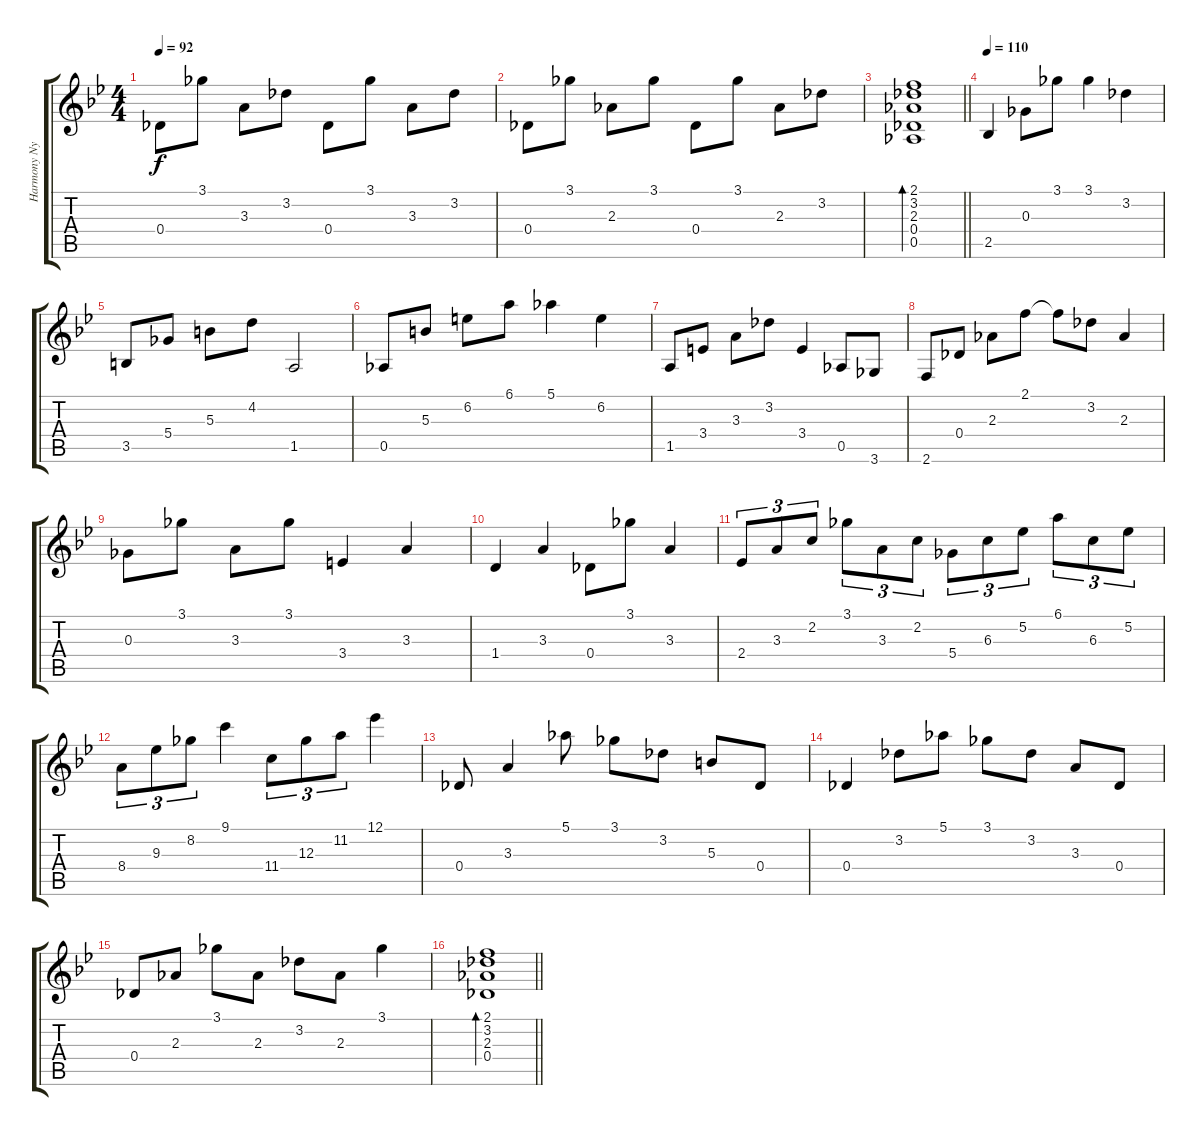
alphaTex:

\track ("Harmony Nylon" "Harmony Ny") {instrument acousticguitarnylon}
\staff {score tabs}
\tuning (Eb4 Bb3 Gb3 Db3 Ab2 Eb2) {hide}
\ts (4 4)
\tempo 92
\clef g2
\ks bb
0.4.8{dy f} 3.1.8 3.3.8 3.2.8 0.4.8 3.1.8 3.3.8 3.2.8 |
0.4.8 3.1.8 2.3.8 3.1.8 0.4.8 3.1.8 2.3.8 3.2.8 |
\barLineRight lightlight
(2.1 3.2 2.3 0.4 0.5).1{bd 30} |
\tempo 110
2.5.4 0.3.8 3.1.8 3.1.4 3.2.4 |
3.5.8 5.4.8 5.3.8 4.2.8 1.5.2 |
0.5.8 5.3.8 6.2.8 6.1.8 5.1.4 6.2.4 |
1.5.8 3.4.8 3.3.8 3.2.8 3.4.4 0.5.8 3.6.8 |
2.6.8 0.4.8 2.3.8 2.1.8 2.1{t}.8 3.2.8 2.3.4 |
0.3.8 3.1.8 3.3.8 3.1.8 3.4.4 3.3.4 |
1.4.4 3.3.4 0.4.8 3.1.8 3.3.4 |
2.4.8{tu (3 2)} 3.3.8{tu (3 2)} 2.2.8{tu (3 2)} 3.1.8{tu (3 2)} 3.3.8{tu (3 2)} 2.2.8{tu (3 2)} 5.4.8{tu (3 2)} 6.3.8{tu (3 2)} 5.2.8{tu (3 2)} 6.1.8{tu (3 2)} 6.3.8{tu (3 2)} 5.2.8{tu (3 2)} |
8.4.8{tu (3 2)} 9.3.8{tu (3 2)} 8.2.8{tu (3 2)} 9.1.4 11.4.8{tu (3 2)} 12.3.8{tu (3 2)} 11.2.8{tu (3 2)} 12.1.4 |
0.4.8 3.3.4 5.1.8 3.1.8 3.2.8 5.3.8 0.4.8 |
0.4.4 3.2.8 5.1.8 3.1.8 3.2.8 3.3.8 0.4.8 |
0.4.8 2.3.8 3.1.8 2.3.8 3.2.8 2.3.8 3.1.4 |
\barLineRight lightlight
(2.1 3.2 2.3 0.4).1{bd 30}
